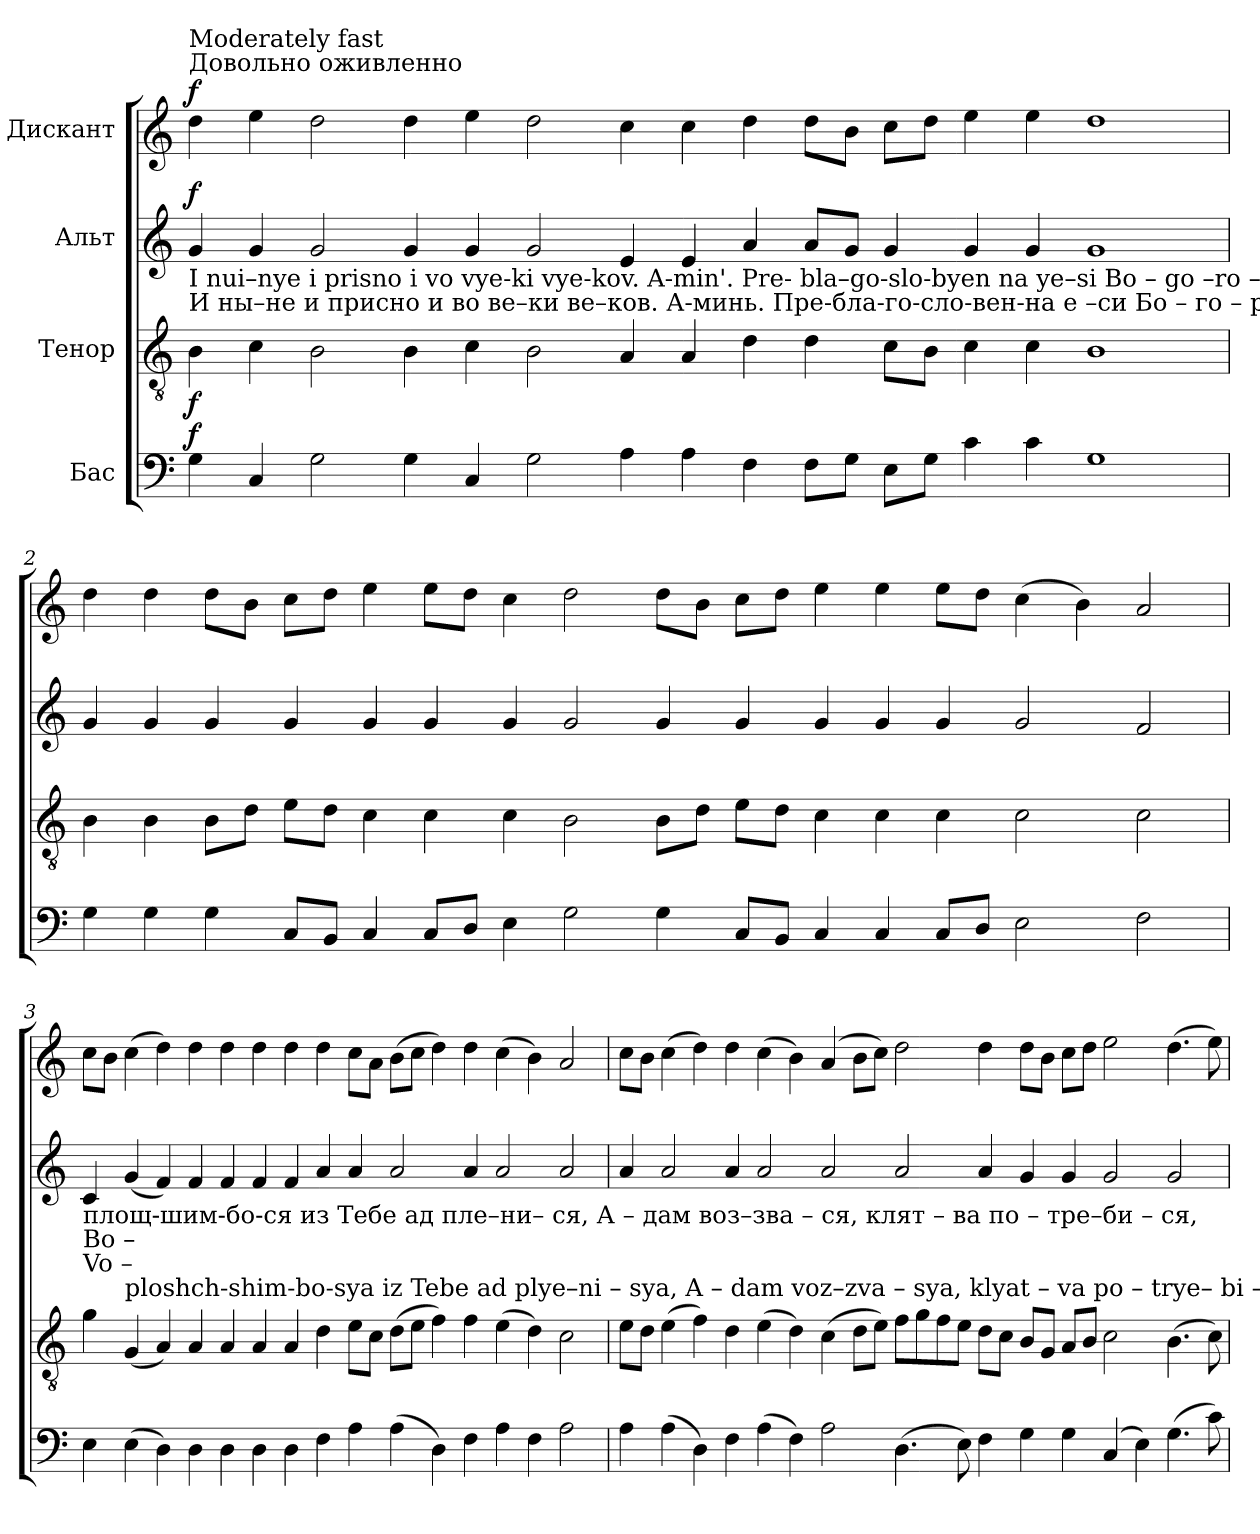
**kern	**dynam	**kern	**dynam	**kern	**dynam	**kern	**dynam
*part4	*part4	*part3	*part3	*part2	*part2	*part1	*part1
*staff4	*staff4	*staff3	*staff3	*staff2	*staff2	*staff1	*staff1
*I"Бас	*	*I"Тенор	*	*I"Альт	*	*I"Дискант	*
*clefF4	*	*clefGv2	*	*clefG2	*	*clefG2	*
*k[]	*	*k[]	*	*k[]	*	*k[]	*
=1	=1	=1	=1	=1	=1	=1	=1
!	!	!	!	!	!	!LO:TX:a:t=Довольно оживленно	!
!	!	!	!	!	!	!LO:TX:a:t=Moderately fast	!
!	!	!	!	!LO:TX:b:t=I  nui–nye i  prisno   i    vo  vye-ki  vye-kov.  A-min'.     Pre- bla–go-slo-byen na  ye–si      Bo – go –ro –di–tsye  Dye – va,	!	!	!
!	!	!	!	!LO:TX:b:t=И  ны–не  и присно и  во  ве–ки   ве–ков. А-минь.  Пре-бла-го-сло-вен-на   е –си     Бо – го – ро –ди–це  Де   –  ва,	!	!	!
!	!LO:DY:a	!	!LO:DY:b	!	!LO:DY:a	!	!LO:DY:a
4G\	f	4B\	f	4g/	f	4dd\	f
4C/	.	4c\	.	4g/	.	4ee\	.
2G\	.	2B\	.	2g/	.	2dd\	.
4G\	.	4B\	.	4g/	.	4dd\	.
4C/	.	4c\	.	4g/	.	4ee\	.
2G\	.	2B\	.	2g/	.	2dd\	.
4A\	.	4A/	.	4e/	.	4cc\	.
4A\	.	4A/	.	4e/	.	4cc\	.
4F\	.	4d\	.	4a/	.	4dd\	.
8F\L	.	4d\	.	8a/L	.	8dd\L	.
8G\J	.	.	.	8g/J	.	8b\J	.
8E\L	.	8c\L	.	4g/	.	8cc\L	.
8G\J	.	8B\J	.	.	.	8dd\J	.
4c\	.	4c\	.	4g/	.	4ee\	.
4c\	.	4c\	.	4g/	.	4ee\	.
1G	.	1B	.	1g	.	1dd	.
=2	=2	=2	=2	=2	=2	=2	=2
4G\	.	4B\	.	4g/	.	4dd\	.
4G\	.	4B\	.	4g/	.	4dd\	.
4G\	.	8B\L	.	4g/	.	8dd\L	.
.	.	8d\J	.	.	.	8b\J	.
8C/L	.	8e\L	.	4g/	.	8cc\L	.
8BB/J	.	8d\J	.	.	.	8dd\J	.
4C/	.	4c\	.	4g/	.	4ee\	.
8C/L	.	4c\	.	4g/	.	8ee\L	.
8D/J	.	.	.	.	.	8dd\J	.
4E\	.	4c\	.	4g/	.	4cc\	.
2G\	.	2B\	.	2g/	.	2dd\	.
4G\	.	8B\L	.	4g/	.	8dd\L	.
.	.	8d\J	.	.	.	8b\J	.
8C/L	.	8e\L	.	4g/	.	8cc\L	.
8BB/J	.	8d\J	.	.	.	8dd\J	.
4C/	.	4c\	.	4g/	.	4ee\	.
4C/	.	4c\	.	4g/	.	4ee\	.
8C/L	.	4c\	.	4g/	.	8ee\L	.
8D/J	.	.	.	.	.	8dd\J	.
2E\	.	2c\	.	2g/	.	(4cc\	.
.	.	.	.	.	.	4b\)	.
2F\	.	2c\	.	2f/	.	2a/	.
!!LO:LB:g=z
=3	=3	=3	=3	=3	=3	=3	=3
!	!	!	!	!LO:TX:b:t=площ-шим-бо-ся из Тебе ад        пле–ни– ся,       А  –  дам    воз–зва  –  ся,            клят    –    ва     по  – тре–би   –   ся,	!	!	!
!	!	!	!	!LO:TX:b:t=Во –	!	!	!
!	!	!	!	!LO:TX:b:t=Vo –	!	!	!
4E\	.	4g\	.	4c/	.	8cc\L	.
.	.	.	.	.	.	8b\J	.
!	!	!	!	!LO:TX:b:t=ploshch-shim-bo-sya iz Tebe ad  plye–ni – sya,      A –  dam    voz–zva  – sya,           klyat    –    va     po – trye– bi    –  sya,	!	!	!
(4E\	.	(4G/	.	(4g/	.	(4cc\	.
4D\)	.	4A/)	.	4f/)	.	4dd\)	.
4D\	.	4A/	.	4f/	.	4dd\	.
4D\	.	4A/	.	4f/	.	4dd\	.
4D\	.	4A/	.	4f/	.	4dd\	.
4D\	.	4A/	.	4f/	.	4dd\	.
4F\	.	4d\	.	4a/	.	4dd\	.
4A\	.	8e\L	.	4a/	.	8cc\L	.
.	.	8c\J	.	.	.	8a\J	.
(4A\	.	(8d\L	.	2a/	.	(8b\L	.
.	.	8e\J	.	.	.	8cc\J	.
4D\)	.	4f\)	.	.	.	4dd\)	.
4F\	.	4f\	.	4a/	.	4dd\	.
4A\	.	(4e\	.	2a/	.	(4cc\	.
4F\	.	4d\)	.	.	.	4b\)	.
2A\	.	2c\	.	2a/	.	2a/	.
=4	=4	=4	=4	=4	=4	=4	=4
4A\	.	8e\L	.	4a/	.	8cc\L	.
.	.	8d\J	.	.	.	8b\J	.
(4A\	.	(4e\	.	2a/	.	(4cc\	.
4D\)	.	4f\)	.	.	.	4dd\)	.
4F\	.	4d\	.	4a/	.	4dd\	.
(4A\	.	(4e\	.	2a/	.	(4cc\	.
4F\)	.	4d\)	.	.	.	4b\)	.
2A\	.	(4c\	.	2a/	.	(4a/	.
.	.	8d\L	.	.	.	8b\L	.
.	.	8e\J)	.	.	.	8cc\J)	.
(4.D\	.	8f\L	.	2a/	.	2dd\	.
.	.	8g\	.	.	.	.	.
.	.	8f\	.	.	.	.	.
8E\)	.	8e\J	.	.	.	.	.
4F\	.	8d\L	.	4a/	.	4dd\	.
.	.	8c\J	.	.	.	.	.
4G\	.	8B/L	.	4g/	.	8dd\L	.
.	.	8G/J	.	.	.	8b\J	.
4G\	.	8A/L	.	4g/	.	8cc\L	.
.	.	8B/J	.	.	.	8dd\J	.
(4C/	.	2c\	.	2g/	.	2ee\	.
4E\)	.	.	.	.	.	.	.
(4.G\	.	(4.B\	.	2g/	.	(4.dd\	.
8c\)	.	8c\)	.	.	.	8ee\)	.
=	=	=	=	=	=	=	=
*-	*-	*-	*-	*-	*-	*-	*-
